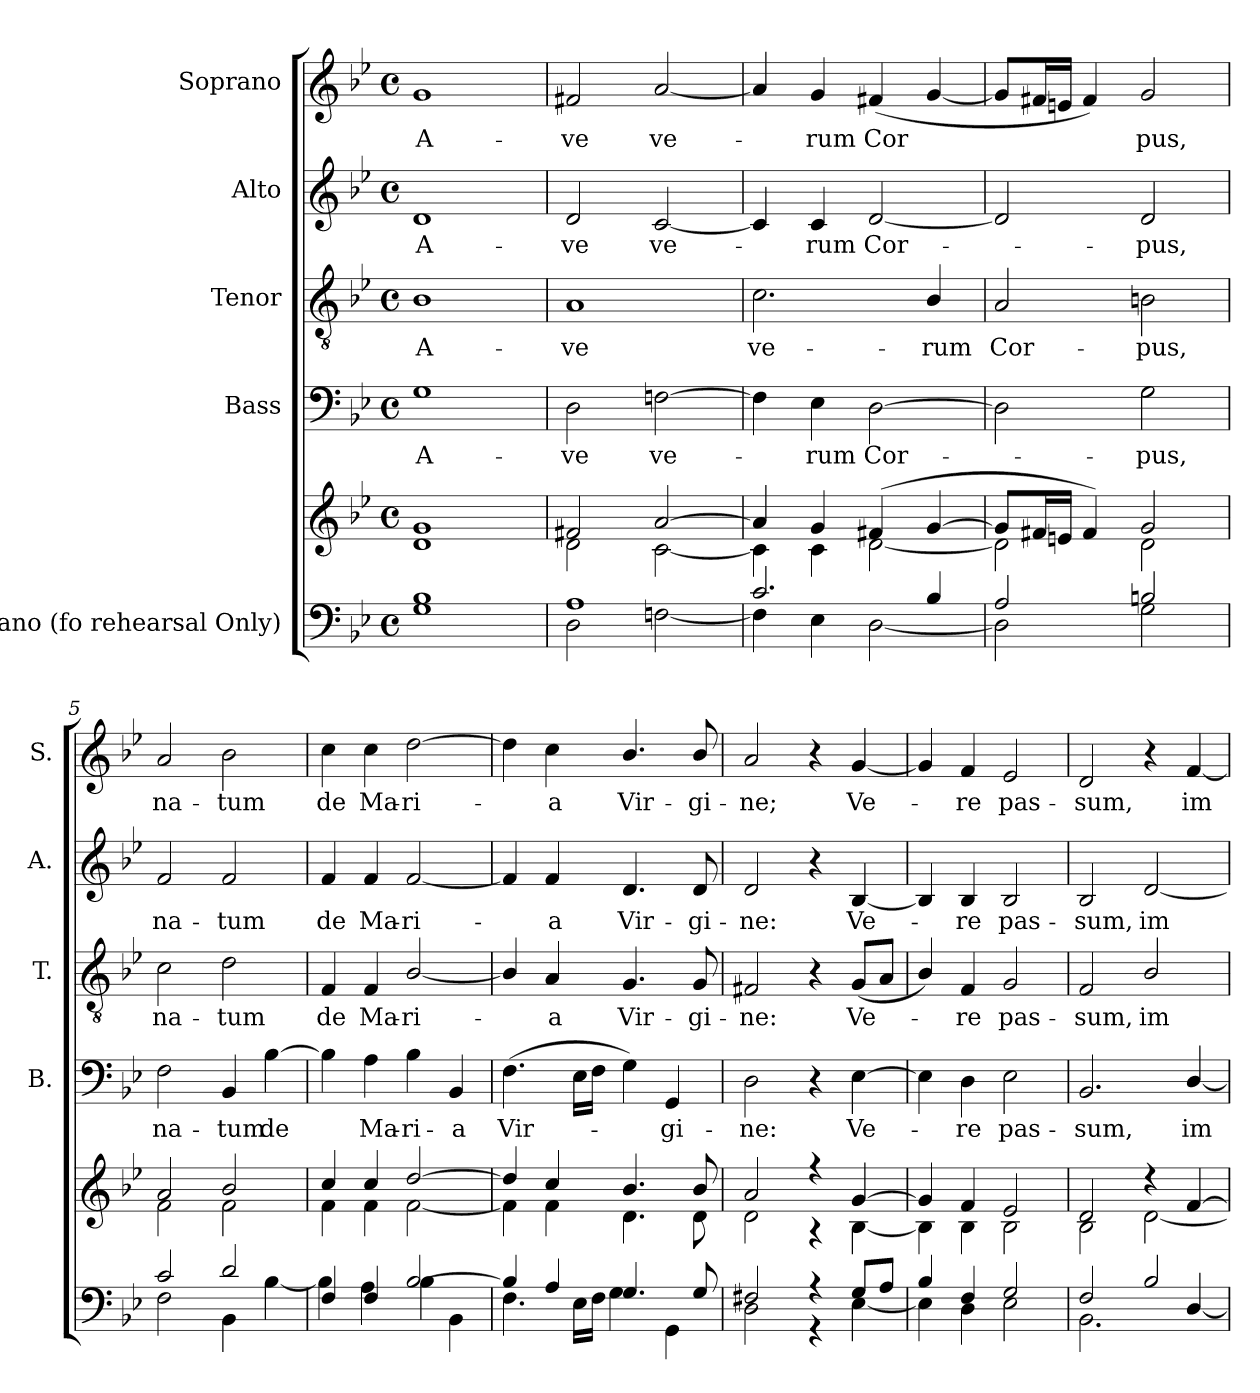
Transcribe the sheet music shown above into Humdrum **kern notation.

**kern	**kern	**kern	**text	**kern	**text	**kern	**text	**kern	**text
*part5	*part5	*part4	*part4	*part3	*part3	*part2	*part2	*part1	*part1
*staff6	*staff5	*staff4	*staff4	*staff3	*staff3	*staff2	*staff2	*staff1	*staff1
*I"Piano (fo  rehearsal Only)	*	*I"Bass	*	*I"Tenor	*	*I"Alto	*	*I"Soprano	*
*	*	*I'B.	*	*I'T.	*	*I'A.	*	*I'S.	*
*stria5	*stria5	*	*	*	*	*	*	*	*
*clefF4	*clefG2	*clefF4	*	*clefGv2	*	*clefG2	*	*clefG2	*
*k[b-e-]	*k[b-e-]	*k[b-e-]	*	*k[b-e-]	*	*k[b-e-]	*	*k[b-e-]	*
*B-:	*B-:	*B-:	*	*B-:	*	*B-:	*	*B-:	*
*M4/4	*M4/4	*M4/4	*	*M4/4	*	*M4/4	*	*M4/4	*
*met(c)	*met(c)	*met(c)	*	*met(c)	*	*met(c)	*	*met(c)	*
=1	=1	=1	=1	=1	=1	=1	=1	=1	=1
*^	*^	*	*	*	*	*	*	*	*
!	!	!	!	!	!LO:LY:b	!	!LO:LY:b	!	!LO:LY:b	!	!LO:LY:b
1B-	1G	1g	1d	1G	A-	1B-	A-	1d	A-	1g	A-
=2	=2	=2	=2	=2	=2	=2	=2	=2	=2	=2	=2
!	!	!	!	!	!LO:LY:b	!	!LO:LY:b	!	!LO:LY:b	!	!LO:LY:b
1A	2D\	2f#X/	2d\	2D\	-ve	1A	-ve	2d/	-ve	2f#X/	-ve
!	!	!	!	!	!LO:LY:b	!	!	!	!LO:LY:b	!	!LO:LY:b
.	[2Fnj\	[2a/	[2c\	[2Fnj\	ve-	.	.	[2c/	ve-	[2a/	ve-
=3	=3	=3	=3	=3	=3	=3	=3	=3	=3	=3	=3
!	!	!	!	!	!	!	!LO:LY:b	!	!	!	!
2.c/	4F\]	4a/]	4c\]	4F\]	.	2.c\	ve-	4c/]	.	4a/]	.
!	!	!	!	!	!LO:LY:b	!	!	!	!LO:LY:b	!	!LO:LY:b
.	4E-\	4g/	4c\	4E-\	rum	.	.	4c/	rum	4g/	rum
!	!	!	!	!	!LO:LY:b	!	!	!	!LO:LY:b	!	!LO:LY:b
.	[2D\	(<4f#X/	[2d\	[2D\	Cor-	.	.	[2d/	Cor-	(<4f#X/	Cor-
!	!	!	!	!	!	!	!LO:LY:b	!	!	!	!
4B-/	.	[4g/	.	.	.	4B-/	-rum	.	.	[4g/	.
=4	=4	=4	=4	=4	=4	=4	=4	=4	=4	=4	=4
!	!	!	!	!	!	!	!LO:LY:b	!	!	!	!LO:LY:b
2A/	2D\]	8g/L]	2d\]	2D\]	.	2A/	Cor-	2d/]	.	8g/L]	---
.	.	16f#X/L	.	.	.	.	.	.	.	16f#X/L	.
.	.	16en/JJ	.	.	.	.	.	.	.	16en/JJ	.
.	.	4f#/)	.	.	.	.	.	.	.	4f#/)	.
!	!	!	!	!	!LO:LY:b	!	!LO:LY:b	!	!LO:LY:b	!	!LO:LY:b
2Bn/	2G\	2g/	2d\	2G\	pus,	2Bn\	-pus,	2d/	-pus,	2g/	-pus,
=5	=5	=5	=5	=5	=5	=5	=5	=5	=5	=5	=5
!	!	!	!	!	!LO:LY:b	!	!LO:LY:b	!	!LO:LY:b	!	!LO:LY:b
2c/	2F\	2a/	2f\	2F\	na-	2c\	na-	2f/	na-	2a/	na-
!	!	!	!	!	!LO:LY:b	!	!LO:LY:b	!	!LO:LY:b	!	!LO:LY:b
2d/	4BB-\	2b-/	2f\	4BB-/	-tum	2d\	-tum	2f/	-tum	2b-\	-tum
!	!	!	!	!	!LO:LY:b	!	!	!	!	!	!
.	[4B-\	.	.	[4B-\	de	.	.	.	.	.	.
=6	=6	=6	=6	=6	=6	=6	=6	=6	=6	=6	=6
!	!	!	!	!	!	!	!LO:LY:b	!	!LO:LY:b	!	!LO:LY:b
4F/	4B-\]	4cc/	4f\	4B-\]	.	4F/	de	4f/	de	4cc\	de
!	!	!	!	!	!LO:LY:b	!	!LO:LY:b	!	!LO:LY:b	!	!LO:LY:b
4F/	4A\	4cc/	4f\	4A\	Ma-	4F/	Ma-	4f/	Ma-	4cc\	Ma-
!	!	!	!	!	!LO:LY:b	!	!LO:LY:b	!	!LO:LY:b	!	!LO:LY:b
[2B-/	4B-\	[2dd/	[2f\	4B-\	-ri-	[2B-/	-ri-	[2f/	-ri-	[2dd\	-ri-
!	!	!	!	!	!LO:LY:b	!	!	!	!	!	!
.	4BB-\	.	.	4BB-/	-a	.	.	.	.	.	.
=7	=7	=7	=7	=7	=7	=7	=7	=7	=7	=7	=7
!	!	!	!	!	!LO:LY:b	!	!	!	!	!	!
4B-/]	4.F\	4dd/]	4f\]	(>4.F\	Vir-	4B-/]	.	4f/]	.	4dd\]	.
!	!	!	!	!	!	!	!LO:LY:b	!	!LO:LY:b	!	!LO:LY:b
4A/	.	4cc/	4f\	.	.	4A/	a	4f/	-a	4cc\	-a
.	16E-\LL	.	.	16E-\LL	.	.	.	.	.	.	.
.	16F\JJ	.	.	16F\JJ	.	.	.	.	.	.	.
!	!	!	!	!	!	!	!LO:LY:b	!	!LO:LY:b	!	!LO:LY:b
4.G/	4G\	4.b-/	4.d\	4G\)	.	4.G/	Vir-	4.d/	Vir-	4.b-/	Vir-
!	!	!	!	!	!LO:LY:b	!	!	!	!	!	!
.	4GG\	.	.	4GG/	-gi-	.	.	.	.	.	.
!	!	!	!	!	!	!	!LO:LY:b	!	!LO:LY:b	!	!LO:LY:b
8G/	.	8b-/	8d\	.	.	8G/	-gi-	8d/	-gi-	8b-/	-gi-
=8	=8	=8	=8	=8	=8	=8	=8	=8	=8	=8	=8
!	!	!	!	!	!LO:LY:b	!	!LO:LY:b	!	!LO:LY:b	!	!LO:LY:b
2F#X/	2D\	2a/	2d\	2D\	-ne:	2F#X/	-ne:	2d/	-ne:	2a/	-ne;
4r	4r	4r	4r	4r	.	4r	.	4r	.	4r	.
!	!	!	!	!	!LO:LY:b	!	!LO:LY:b	!	!LO:LY:b	!	!LO:LY:b
8G/L	[4E-\	[4g/	[4B-\	[4E-\	Ve-	(<8G/L	Ve-	[4B-/	Ve-	[4g/	Ve-
8A/J	.	.	.	.	.	8A/J	.	.	.	.	.
=9	=9	=9	=9	=9	=9	=9	=9	=9	=9	=9	=9
4B-/	4E-\]	4g/]	4B-\]	4E-\]	.	4B-/)	.	4B-/]	.	4g/]	.
!	!	!	!	!	!LO:LY:b	!	!LO:LY:b	!	!LO:LY:b	!	!LO:LY:b
4F/	4D\	4f/	4B-\	4D\	re	4F/	re	4B-/	re	4f/	-re
!	!	!	!	!	!LO:LY:b	!	!LO:LY:b	!	!LO:LY:b	!	!LO:LY:b
2G/	2E-\	2e-/	2B-\	2E-\	pas-	2G/	pas-	2B-/	pas-	2e-/	pas-
!!LO:LB:g=z
=10	=10	=10	=10	=10	=10	=10	=10	=10	=10	=10	=10
!	!	!	!	!	!LO:LY:b	!	!LO:LY:b	!	!LO:LY:b	!	!LO:LY:b
2F/	2.BB-\	2d/	2B-\	2.BB-/	-sum,	2F/	-sum,	2B-/	-sum,	2d/	-sum,
!	!	!	!	!	!	!	!LO:LY:b	!	!LO:LY:b	!	!
2B-/	.	4r	[2d\	.	.	2B-/	im-	[2d/	im-	4r	.
!	!	!	!	!	!LO:LY:b	!	!	!	!	!	!LO:LY:b
.	[4D/	[4f/	.	[4D/	im-	.	.	.	.	[4f/	im-
*v	*v	*	*	*	*	*	*	*	*	*	*
*	*v	*v	*	*	*	*	*	*	*	*
=	=	=	=	=	=	=	=	=	=
*-	*-	*-	*-	*-	*-	*-	*-	*-	*-
